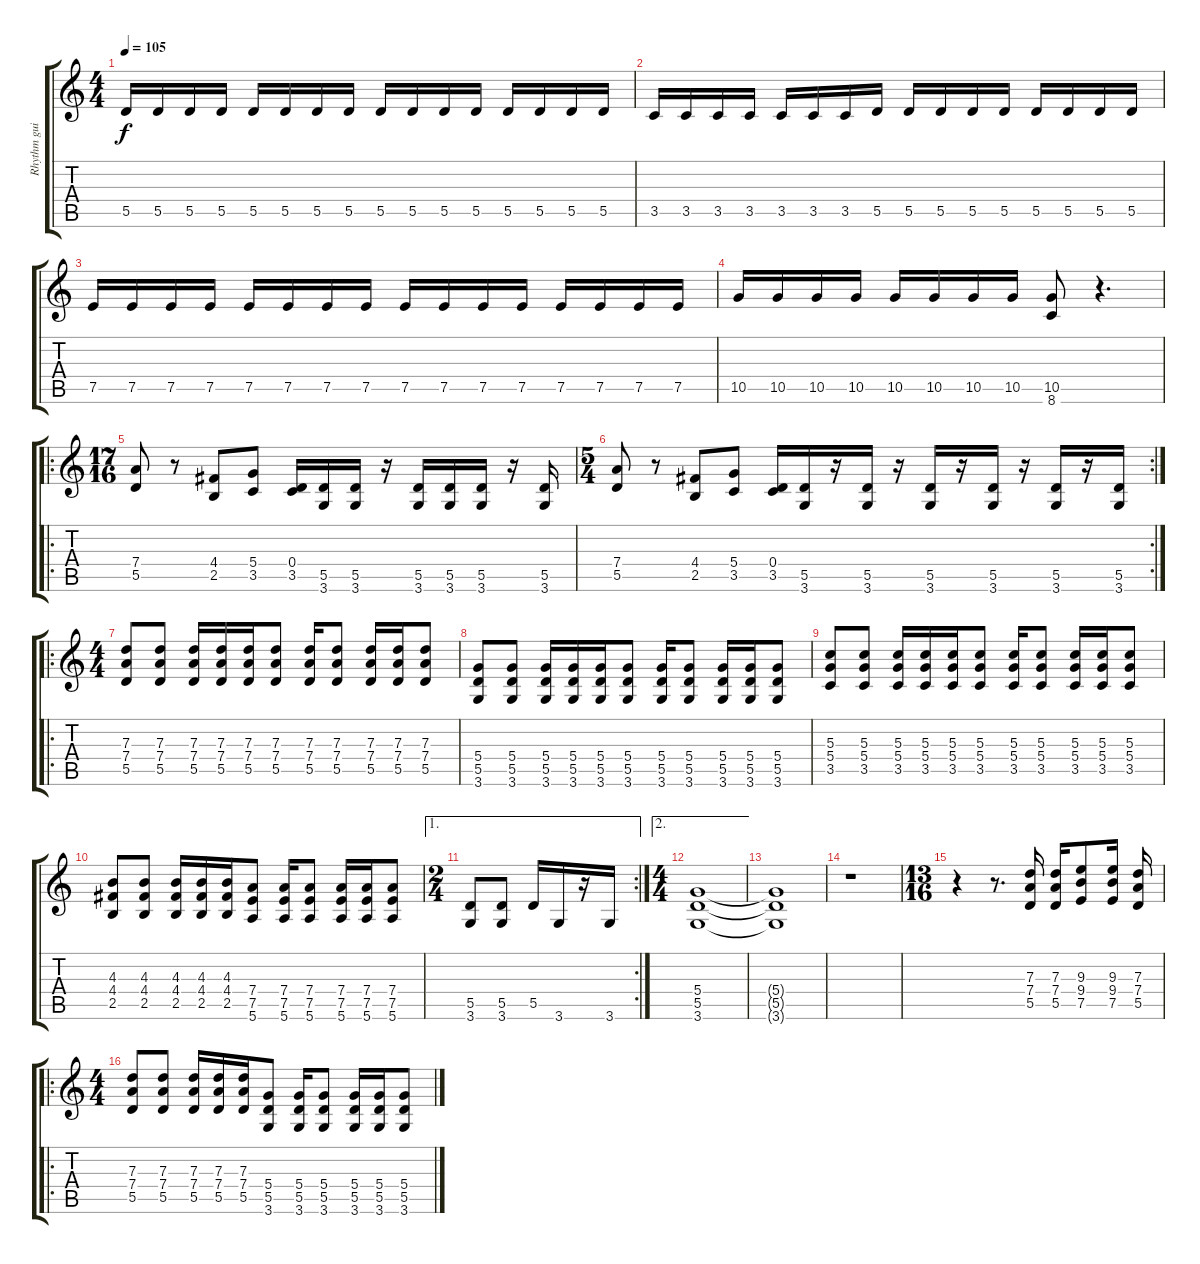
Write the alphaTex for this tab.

\track ("Rhythm guitar" "Rhythm gui") {instrument distortionguitar}
\staff {score tabs}
\tuning (E4 B3 G3 D3 A2 E2) {hide}
\ts (4 4)
\tempo 105
\clef g2
\ks c
5.5.16{dy f} 5.5.16 5.5.16 5.5.16 5.5.16 5.5.16 5.5.16 5.5.16 5.5.16 5.5.16 5.5.16 5.5.16 5.5.16 5.5.16 5.5.16 5.5.16 |
3.5.16 3.5.16 3.5.16 3.5.16 3.5.16 3.5.16 3.5.16 5.5.16 5.5.16 5.5.16 5.5.16 5.5.16 5.5.16 5.5.16 5.5.16 5.5.16 |
7.5.16 7.5.16 7.5.16 7.5.16 7.5.16 7.5.16 7.5.16 7.5.16 7.5.16 7.5.16 7.5.16 7.5.16 7.5.16 7.5.16 7.5.16 7.5.16 |
10.5.16 10.5.16 10.5.16 10.5.16 10.5.16 10.5.16 10.5.16 10.5.16 (10.5 8.6).8 r.4{d} |
\ro
\ts (17 16)
(7.4 5.5).8 r.8 (4.4 2.5).8 (5.4 3.5).8 (0.4 3.5).16 (5.5 3.6).16 (5.5 3.6).16 r.16 (5.5 3.6).16 (5.5 3.6).16 (5.5 3.6).16 r.16 (5.5 3.6).16 |
\rc 2
\ts (5 4)
(7.4 5.5).8 r.8 (4.4 2.5).8 (5.4 3.5).8 (0.4 3.5).16 (5.5 3.6).16 r.16 (5.5 3.6).16 r.16 (5.5 3.6).16 r.16 (5.5 3.6).16 r.16 (5.5 3.6).16 r.16 (5.5 3.6).16 |
\ro
\ts (4 4)
(7.3 7.4 5.5).8 (7.3 7.4 5.5).8 (7.3 7.4 5.5).16 (7.3 7.4 5.5).16 (7.3 7.4 5.5).16 (7.3 7.4 5.5).8 (7.3 7.4 5.5).16 (7.3 7.4 5.5).8 (7.3 7.4 5.5).16 (7.3 7.4 5.5).16 (7.3 7.4 5.5).8 |
(5.4 5.5 3.6).8 (5.4 5.5 3.6).8 (5.4 5.5 3.6).16 (5.4 5.5 3.6).16 (5.4 5.5 3.6).16 (5.4 5.5 3.6).8 (5.4 5.5 3.6).16 (5.4 5.5 3.6).8 (5.4 5.5 3.6).16 (5.4 5.5 3.6).16 (5.4 5.5 3.6).8 |
(5.3 5.4 3.5).8 (5.3 5.4 3.5).8 (5.3 5.4 3.5).16 (5.3 5.4 3.5).16 (5.3 5.4 3.5).16 (5.3 5.4 3.5).8 (5.3 5.4 3.5).16 (5.3 5.4 3.5).8 (5.3 5.4 3.5).16 (5.3 5.4 3.5).16 (5.3 5.4 3.5).8 |
(4.3 4.4 2.5).8 (4.3 4.4 2.5).8 (4.3 4.4 2.5).16 (4.3 4.4 2.5).16 (4.3 4.4 2.5).16 (7.4 7.5 5.6).8 (7.4 7.5 5.6).16 (7.4 7.5 5.6).8 (7.4 7.5 5.6).16 (7.4 7.5 5.6).16 (7.4 7.5 5.6).8 |
\ae 1
\rc 2
\ts (2 4)
(5.5 3.6).8 (5.5 3.6).8 5.5.16 3.6.16 r.16 3.6.16 |
\ae 2
\ts (4 4)
(5.4 5.5 3.6).1 |
(5.4{t} 5.5{t} 3.6{t}).1 |
r.1 |
\ts (13 16)
r.4 r.8{d} (7.3 7.4 5.5).16 (7.3 7.4 5.5).16 (9.3 9.4 7.5).8 (9.3 9.4 7.5).16 (7.3 7.4 5.5).16 |
\ro
\ts (4 4)
(7.3 7.4 5.5).8 (7.3 7.4 5.5).8 (7.3 7.4 5.5).16 (7.3 7.4 5.5).16 (7.3 7.4 5.5).16 (5.4 5.5 3.6).8 (5.4 5.5 3.6).16 (5.4 5.5 3.6).8 (5.4 5.5 3.6).16 (5.4 5.5 3.6).16 (5.4 5.5 3.6).8
